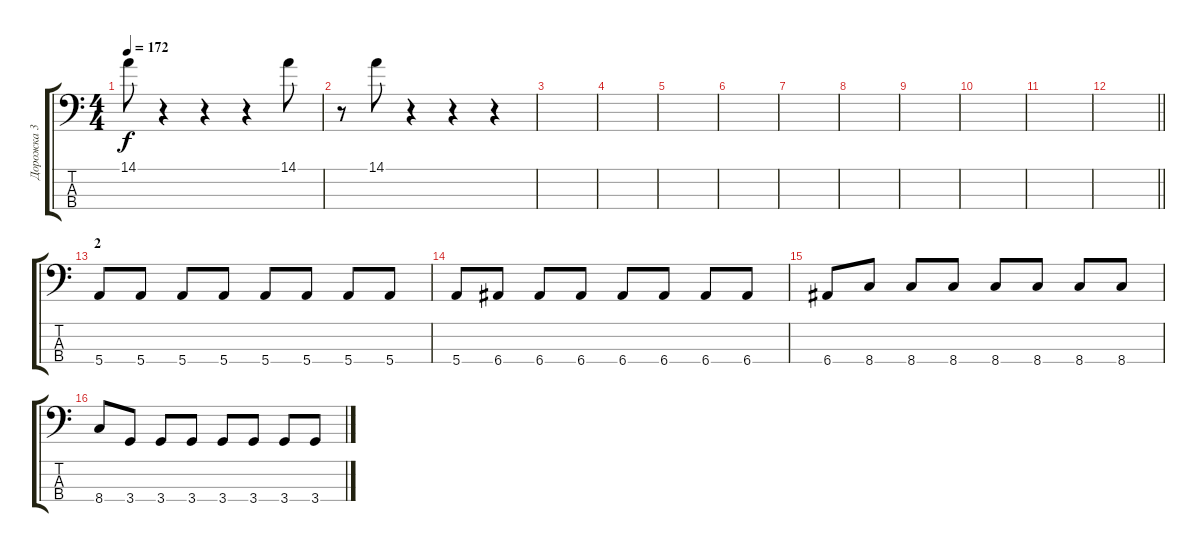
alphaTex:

\track ("Дорожка 3" "Дорожка 3") {instrument electricbassfinger}
\staff {score tabs}
\tuning (G2 D2 A1 E1) {hide}
\ts (4 4)
\tempo 172
\clef f4
\ks c
14.1.8{dy f} r.4 r.4 r.4 14.1.8 |
r.8 14.1.8 r.4 r.4 r.4 |
|
|
|
|
|
|
|
|
|
\barLineRight lightlight
|
\section ("" "2")
5.4.8 5.4.8 5.4.8 5.4.8 5.4.8 5.4.8 5.4.8 5.4.8 |
5.4.8 6.4.8 6.4.8 6.4.8 6.4.8 6.4.8 6.4.8 6.4.8 |
6.4.8 8.4.8 8.4.8 8.4.8 8.4.8 8.4.8 8.4.8 8.4.8 |
8.4.8 3.4.8 3.4.8 3.4.8 3.4.8 3.4.8 3.4.8 3.4.8
